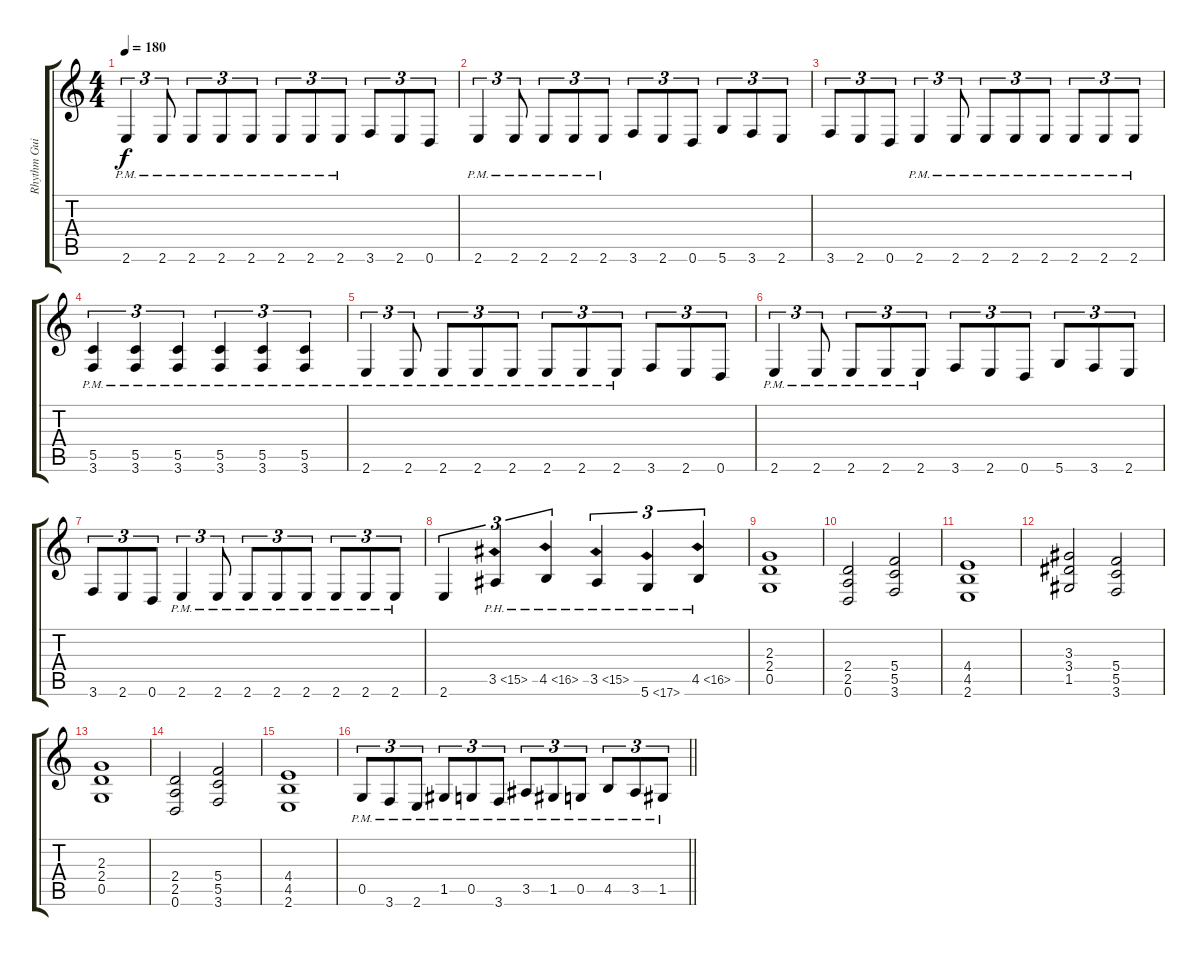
\track ("Rhythm Guitar (6string)" "Rhythm Gui") {instrument distortionguitar}
\staff {score tabs}
\tuning (D4 A3 F3 C3 G2 D2) {hide}
\ts (4 4)
\tempo 180
\clef g2
\ks c
2.6{pm}.4{tu (3 2) dy f} 2.6{pm}.8{tu (3 2)} 2.6{pm}.8{tu (3 2)} 2.6{pm}.8{tu (3 2)} 2.6{pm}.8{tu (3 2)} 2.6{pm}.8{tu (3 2)} 2.6{pm}.8{tu (3 2)} 2.6{pm}.8{tu (3 2)} 3.6.8{tu (3 2)} 2.6.8{tu (3 2)} 0.6.8{tu (3 2)} |
2.6{pm}.4{tu (3 2)} 2.6{pm}.8{tu (3 2)} 2.6{pm}.8{tu (3 2)} 2.6{pm}.8{tu (3 2)} 2.6{pm}.8{tu (3 2)} 3.6.8{tu (3 2)} 2.6.8{tu (3 2)} 0.6.8{tu (3 2)} 5.6.8{tu (3 2)} 3.6.8{tu (3 2)} 2.6.8{tu (3 2)} |
3.6.8{tu (3 2)} 2.6.8{tu (3 2)} 0.6.8{tu (3 2)} 2.6{pm}.4{tu (3 2)} 2.6{pm}.8{tu (3 2)} 2.6{pm}.8{tu (3 2)} 2.6{pm}.8{tu (3 2)} 2.6{pm}.8{tu (3 2)} 2.6{pm}.8{tu (3 2)} 2.6{pm}.8{tu (3 2)} 2.6{pm}.8{tu (3 2)} |
(5.5{pm} 3.6{pm}).4{tu (3 2)} (5.5{pm} 3.6{pm}).4{tu (3 2)} (5.5{pm} 3.6{pm}).4{tu (3 2)} (5.5{pm} 3.6{pm}).4{tu (3 2)} (5.5{pm} 3.6{pm}).4{tu (3 2)} (5.5{pm} 3.6{pm}).4{tu (3 2)} |
2.6{pm}.4{tu (3 2)} 2.6{pm}.8{tu (3 2)} 2.6{pm}.8{tu (3 2)} 2.6{pm}.8{tu (3 2)} 2.6{pm}.8{tu (3 2)} 2.6{pm}.8{tu (3 2)} 2.6{pm}.8{tu (3 2)} 2.6{pm}.8{tu (3 2)} 3.6.8{tu (3 2)} 2.6.8{tu (3 2)} 0.6.8{tu (3 2)} |
2.6{pm}.4{tu (3 2)} 2.6{pm}.8{tu (3 2)} 2.6{pm}.8{tu (3 2)} 2.6{pm}.8{tu (3 2)} 2.6{pm}.8{tu (3 2)} 3.6.8{tu (3 2)} 2.6.8{tu (3 2)} 0.6.8{tu (3 2)} 5.6.8{tu (3 2)} 3.6.8{tu (3 2)} 2.6.8{tu (3 2)} |
3.6.8{tu (3 2)} 2.6.8{tu (3 2)} 0.6.8{tu (3 2)} 2.6{pm}.4{tu (3 2)} 2.6{pm}.8{tu (3 2)} 2.6{pm}.8{tu (3 2)} 2.6{pm}.8{tu (3 2)} 2.6{pm}.8{tu (3 2)} 2.6{pm}.8{tu (3 2)} 2.6{pm}.8{tu (3 2)} 2.6{pm}.8{tu (3 2)} |
2.6.4{tu (3 2)} 3.5{ph 12}.4{tu (3 2)} 4.5{ph 12}.4{tu (3 2)} 3.5{ph 12}.4{tu (3 2)} 5.6{ph 12}.4{tu (3 2)} 4.5{ph 12}.4{tu (3 2)} |
(2.3 2.4 0.5).1 |
(2.4 2.5 0.6).2 (5.4 5.5 3.6).2 |
(4.4 4.5 2.6).1 |
(3.3 3.4 1.5).2 (5.4 5.5 3.6).2 |
(2.3 2.4 0.5).1 |
(2.4 2.5 0.6).2 (5.4 5.5 3.6).2 |
(4.4 4.5 2.6).1 |
\barLineRight lightlight
0.5{pm}.8{tu (3 2)} 3.6{pm}.8{tu (3 2)} 2.6{pm}.8{tu (3 2)} 1.5{pm}.8{tu (3 2)} 0.5{pm}.8{tu (3 2)} 3.6{pm}.8{tu (3 2)} 3.5{pm}.8{tu (3 2)} 1.5{pm}.8{tu (3 2)} 0.5{pm}.8{tu (3 2)} 4.5{pm}.8{tu (3 2)} 3.5{pm}.8{tu (3 2)} 1.5{pm}.8{tu (3 2)}
